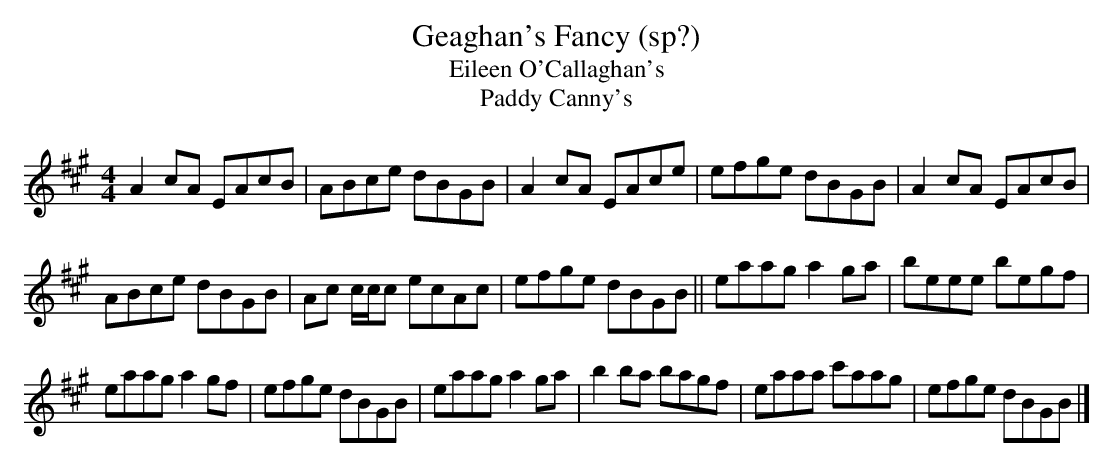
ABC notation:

X:1
T:Geaghan's Fancy (sp?)
T:Eileen O'Callaghan's
T:Paddy Canny's
M:4/4
L:1/8
K:A
A2 cA EAcB|ABce dBGB|A2 cA EAce|efge dBGB|A2 cA EAcB|
ABce dBGB|Ac c/c/c ecAc|efge dBGB||eaag a2 ga|beee begf|
eaag a2 gf|efge dBGB|eaag a2 ga|b2 ba bagf|eaaa c'aag|efge dBGB|]
